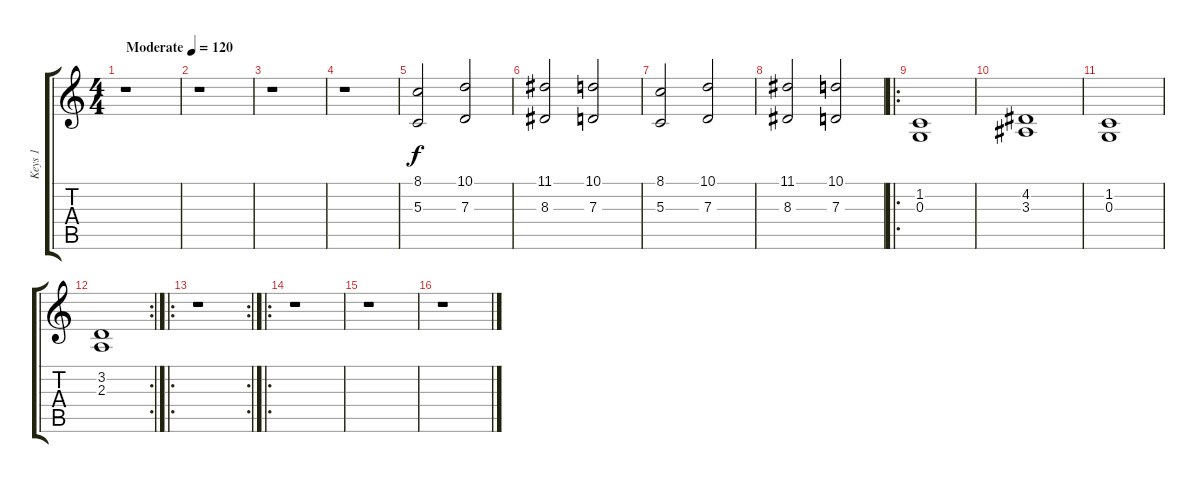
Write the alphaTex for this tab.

\track ("Keys 1" "Keys 1") {instrument choiraahs}
\staff {score tabs}
\tuning (E4 B3 G3 D3 A2 E2) {hide}
\ts (4 4)
\tempo (120 "Moderate")
\clef g2
\ks c
r.1{dy f instrument choiraahs} |
r.1 |
r.1 |
r.1 |
(8.1 5.3).2 (10.1 7.3).2 |
(11.1 8.3).2 (10.1 7.3).2 |
(8.1 5.3).2 (10.1 7.3).2 |
(11.1 8.3).2 (10.1 7.3).2 |
\ro
(1.2 0.3).1 |
(4.2 3.3).1 |
(1.2 0.3).1 |
\rc 2
(3.2 2.3).1 |
\ro
\rc 2
r.1 |
\ro
r.1 |
r.1 |
r.1
